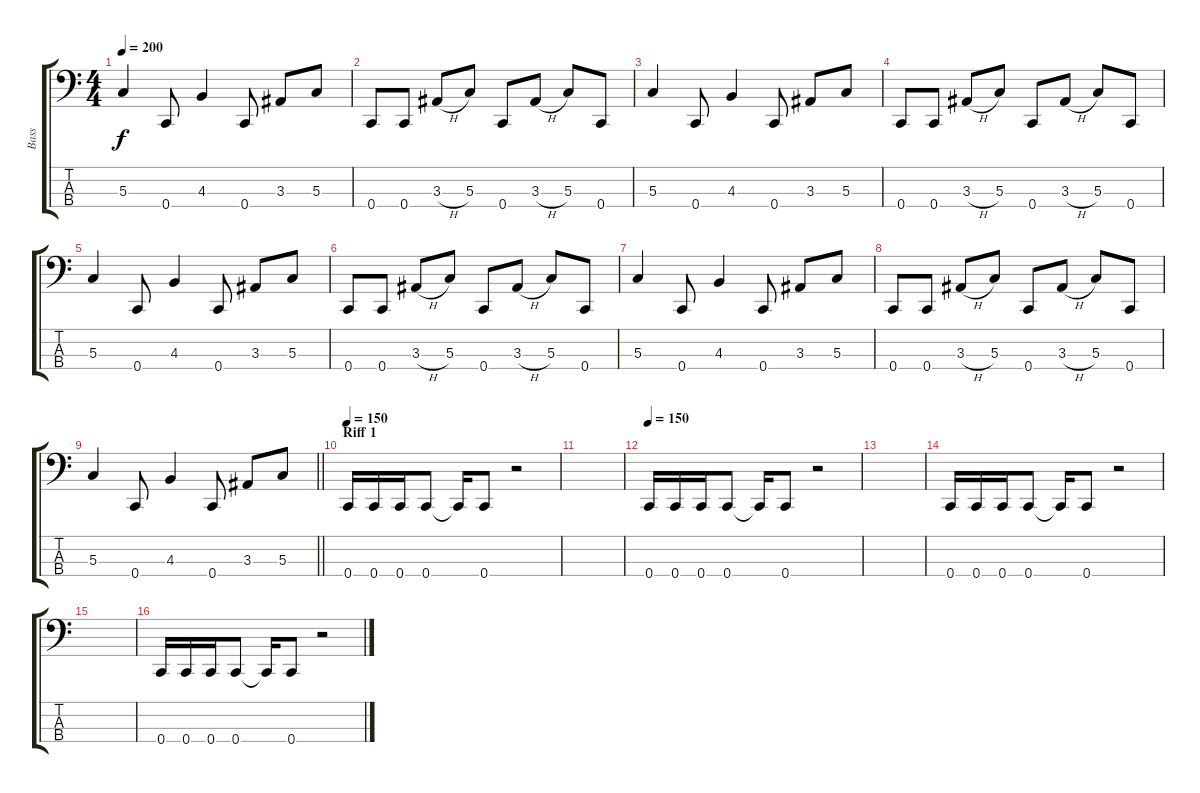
\track ("Bass" "Bass") {instrument electricbassfinger}
\staff {score tabs}
\tuning (F2 C2 G1 C1) {hide}
\ts (4 4)
\tempo 200
\clef f4
\ks c
5.3.4{dy f} 0.4.8 4.3.4 0.4.8 3.3.8 5.3.8 |
0.4.8 0.4.8 3.3{h}.8 5.3.8 0.4.8 3.3{h}.8 5.3.8 0.4.8 |
5.3.4 0.4.8 4.3.4 0.4.8 3.3.8 5.3.8 |
0.4.8 0.4.8 3.3{h}.8 5.3.8 0.4.8 3.3{h}.8 5.3.8 0.4.8 |
5.3.4 0.4.8 4.3.4 0.4.8 3.3.8 5.3.8 |
0.4.8 0.4.8 3.3{h}.8 5.3.8 0.4.8 3.3{h}.8 5.3.8 0.4.8 |
5.3.4 0.4.8 4.3.4 0.4.8 3.3.8 5.3.8 |
0.4.8 0.4.8 3.3{h}.8 5.3.8 0.4.8 3.3{h}.8 5.3.8 0.4.8 |
\barLineRight lightlight
5.3.4 0.4.8 4.3.4 0.4.8 3.3.8 5.3.8 |
\section ("" "Riff 1")
\tempo 150
0.4.16 0.4.16 0.4.16 0.4.8 0.4{t}.16 0.4.8 r.2 |
|
\tempo 150
0.4.16 0.4.16 0.4.16 0.4.8 0.4{t}.16 0.4.8 r.2 |
|
0.4.16 0.4.16 0.4.16 0.4.8 0.4{t}.16 0.4.8 r.2 |
|
0.4.16 0.4.16 0.4.16 0.4.8 0.4{t}.16 0.4.8 r.2
